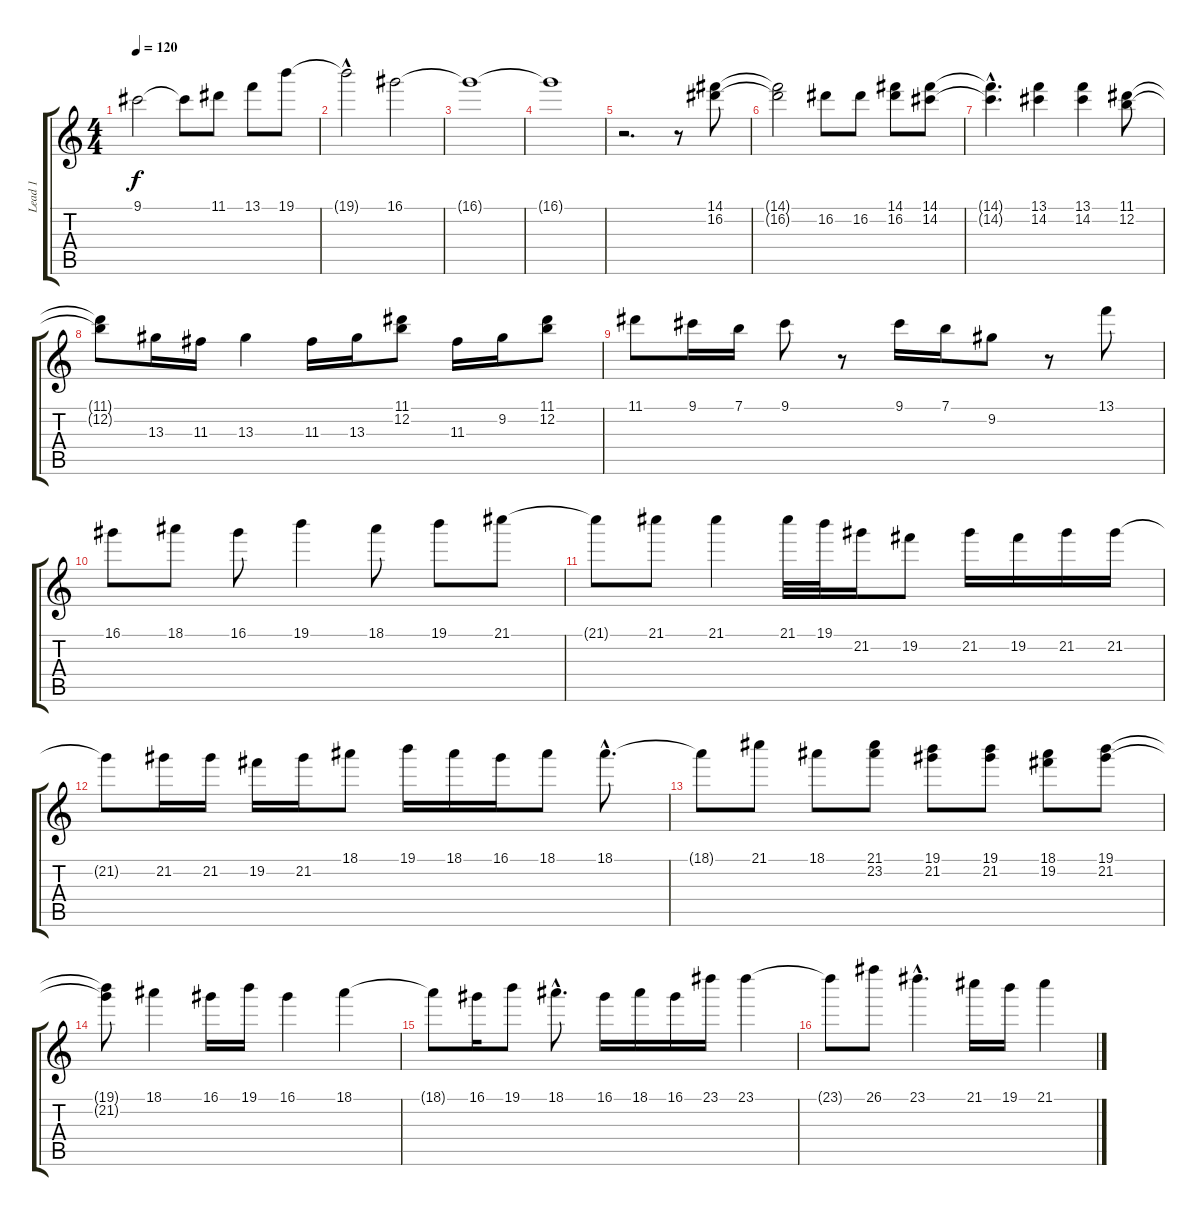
\track ("Lead 1" "Lead 1") {instrument overdrivenguitar}
\staff {score tabs}
\tuning (E4 B3 G3 D3 A2 E2) {hide}
\ts (4 4)
\tempo 120
\clef g2
\ks c
9.1{t}.2{dy f} 9.1{t}.8 11.1.8 13.1.8 19.1.8 |
19.1{hac t}.2 16.1.2 |
16.1{t}.1 |
16.1{t}.1 |
r.2{d} r.8 (14.1 16.2).8 |
(14.1{t} 16.2{t}).2 16.2.8 16.2.8 (14.1 16.2).8 (14.1 14.2).8 |
(14.1{hac t} 14.2{hac t}).4{d} (13.1 14.2).4 (13.1 14.2).4 (11.1 12.2).8 |
(11.1{t} 12.2{t}).8 13.3.16 11.3.16 13.3.4 11.3.16 13.3.16 (11.1 12.2).8 11.3.16 9.2.16 (11.1 12.2).8 |
11.1.8 9.1.16 7.1.16 9.1.8 r.8 9.1.16 7.1.16 9.2.8 r.8 13.1.8 |
16.1.8 18.1.8 16.1.8 19.1.4 18.1.8 19.1.8 21.1.8 |
21.1{t}.8 21.1.8 21.1.4 21.1.32 19.1.32 21.2.16 19.2.8 21.2.16 19.2.16 21.2.16 21.2.16 |
21.2{t}.8 21.2.16 21.2.16 19.2.16 21.2.16 18.1.8 19.1.16 18.1.16 16.1.16 18.1.8 18.1{hac}.8{d} |
18.1{t}.8 21.1.8 18.1.8 (21.1 23.2).8 (19.1 21.2).8 (19.1 21.2).8 (18.1 19.2).8 (19.1 21.2).8 |
(19.1{t} 21.2{t}).8 18.1.4 16.1.16 19.1.16 16.1.4 18.1.4 |
18.1{t}.8 16.1.16 19.1.8 18.1{hac}.8{d} 16.1.16 18.1.16 16.1.16 23.1.16 23.1.4 |
23.1{t}.8 26.1.8 23.1{hac}.4{d} 21.1.16 19.1.16 21.1.4
